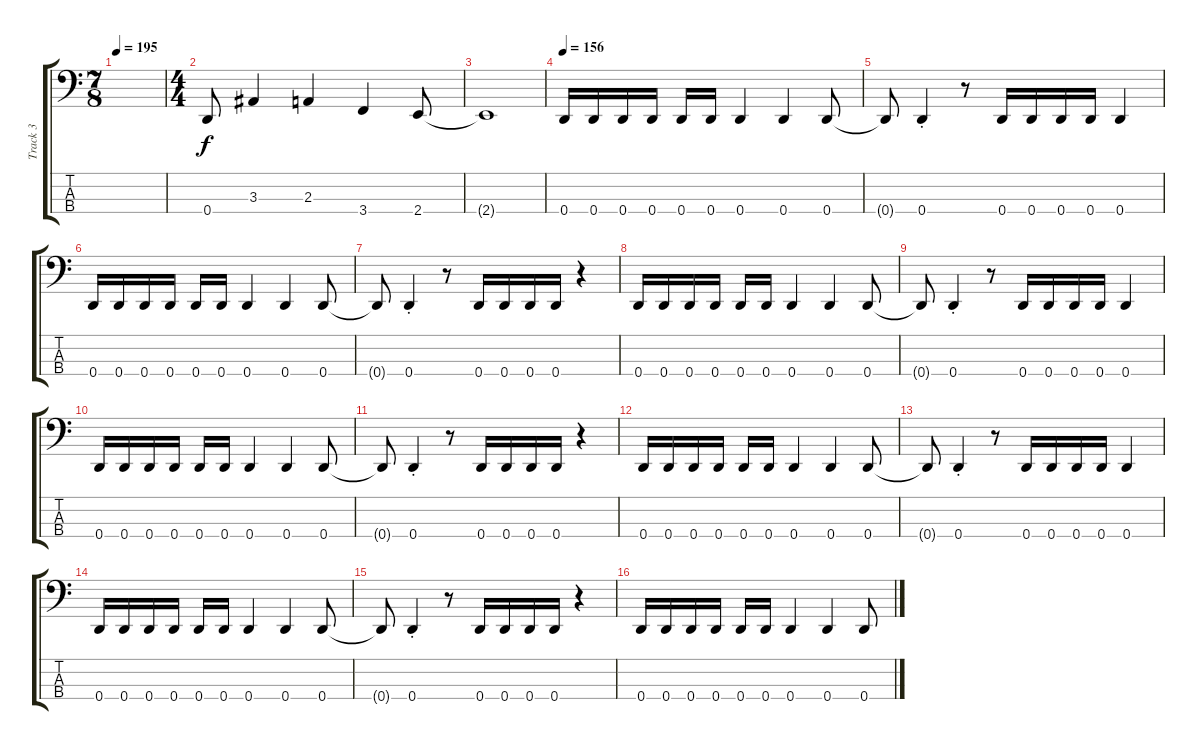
\track ("Track 3" "Track 3") {instrument electricbasspick}
\staff {score tabs}
\tuning (F2 C2 G1 D1) {hide}
\ts (7 8)
\tempo 195
\clef f4
\ks c
|
\ts (4 4)
0.4.8 3.3.4 2.3.4 3.4.4 2.4.8 |
2.4{t}.1 |
\tempo 156
0.4.16 0.4.16 0.4.16 0.4.16 0.4.16 0.4.16 0.4.4 0.4.4 0.4.8 |
0.4{t}.8 0.4{st}.4 r.8 0.4.16 0.4.16 0.4.16 0.4.16 0.4.4 |
0.4.16 0.4.16 0.4.16 0.4.16 0.4.16 0.4.16 0.4.4 0.4.4 0.4.8 |
0.4{t}.8 0.4{st}.4 r.8 0.4.16 0.4.16 0.4.16 0.4.16 r.4 |
0.4.16 0.4.16 0.4.16 0.4.16 0.4.16 0.4.16 0.4.4 0.4.4 0.4.8 |
0.4{t}.8 0.4{st}.4 r.8 0.4.16 0.4.16 0.4.16 0.4.16 0.4.4 |
0.4.16 0.4.16 0.4.16 0.4.16 0.4.16 0.4.16 0.4.4 0.4.4 0.4.8 |
0.4{t}.8 0.4{st}.4 r.8 0.4.16 0.4.16 0.4.16 0.4.16 r.4 |
0.4.16 0.4.16 0.4.16 0.4.16 0.4.16 0.4.16 0.4.4 0.4.4 0.4.8 |
0.4{t}.8 0.4{st}.4 r.8 0.4.16 0.4.16 0.4.16 0.4.16 0.4.4 |
0.4.16 0.4.16 0.4.16 0.4.16 0.4.16 0.4.16 0.4.4 0.4.4 0.4.8 |
0.4{t}.8 0.4{st}.4 r.8 0.4.16 0.4.16 0.4.16 0.4.16 r.4 |
0.4.16 0.4.16 0.4.16 0.4.16 0.4.16 0.4.16 0.4.4 0.4.4 0.4.8
